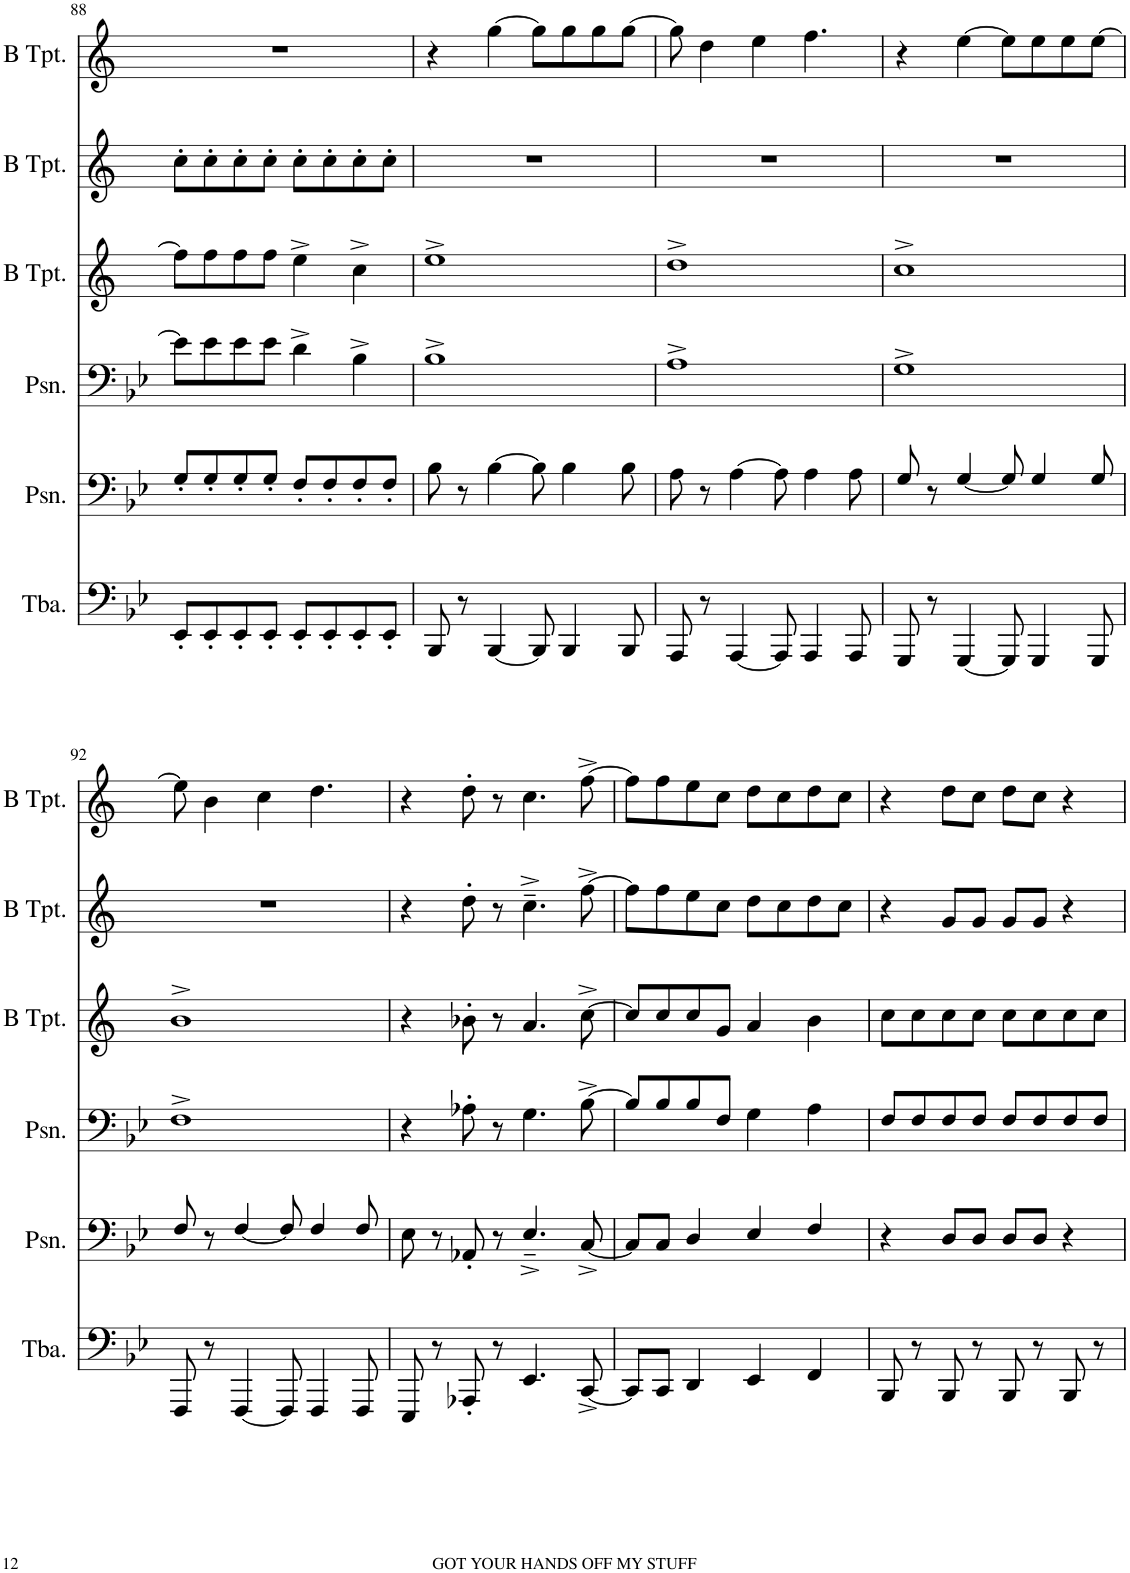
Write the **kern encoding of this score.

**kern	**kern	**kern	**kern	**kern	**kern
*part6	*part5	*part4	*part3	*part2	*part1
*staff6	*staff5	*staff4	*staff3	*staff2	*staff1
*I"Tuba	*I"Posaune	*I"Posaune	*I"Trompete in B	*I"Trompete in B	*I"Trompete in B
*I'Tba.	*I'Psn.	*I'Psn.	*	*	*
!!LO:PB:g=z
*clefF4	*clefF4	*clefF4	*clefG2	*clefG2	*clefG2
*	*	*	*Trd1c2	*Trd1c2	*Trd1c2
*k[b-e-]	*k[b-e-]	*k[b-e-]	*k[]	*k[]	*k[]
*M4/4	*M4/4	*M4/4	*M4/4	*M4/4	*M4/4
=88	=88	=88	=88	=88	=88
8EE-'/L	8G'/L	8e-\L]	8ff\L]	8cc'\L	1r
8EE-'/	8G'/	8e-\	8ff\	8cc'\	.
8EE-'/	8G'/	8e-\	8ff\	8cc'\	.
8EE-'/J	8G'/J	8e-\J	8ff\J	8cc'\J	.
8EE-'/L	8F'/L	4d^\	4ee^\	8cc'\L	.
8EE-'/	8F'/	.	.	8cc'\	.
8EE-'/	8F'/	4B-^\	4cc^\	8cc'\	.
8EE-'/J	8F'/J	.	.	8cc'\J	.
=89	=89	=89	=89	=89	=89
8BBB-/	8B-\	1B-^	1ee^	1r	4r
8r	8r	.	.	.	.
[<4BBB-/	[>4B-\	.	.	.	[4gg\
8BBB-/]	8B-\]	.	.	.	8gg\L]
4BBB-/	4B-\	.	.	.	8gg\
.	.	.	.	.	8gg\
8BBB-/	8B-\	.	.	.	[8gg\J
=90	=90	=90	=90	=90	=90
8AAA/	8A\	1A^	1dd^	1r	8gg\]
8r	8r	.	.	.	4dd\
[<4AAA/	[>4A\	.	.	.	.
.	.	.	.	.	4ee\
8AAA/]	8A\]	.	.	.	.
4AAA/	4A\	.	.	.	4.ff\
8AAA/	8A\	.	.	.	.
=91	=91	=91	=91	=91	=91
8GGG/	8G/	1G^	1cc^	1r	4r
8r	8r	.	.	.	.
[<4GGG/	[<4G/	.	.	.	[>4ee\
8GGG/]	8G/]	.	.	.	8ee\L]
4GGG/	4G/	.	.	.	8ee\
.	.	.	.	.	8ee\
8GGG/	8G/	.	.	.	[>8ee\J
!!LO:LB:g=z
=92	=92	=92	=92	=92	=92
8FFF/	8F/	1F^	1b^	1r	8ee\]
8r	8r	.	.	.	4b\
[<4FFF/	[<4F/	.	.	.	.
.	.	.	.	.	4cc\
8FFF/]	8F/]	.	.	.	.
4FFF/	4F/	.	.	.	4.dd\
8FFF/	8F/	.	.	.	.
=93	=93	=93	=93	=93	=93
8EEE-/	8E-\	4r	4r	4r	4r
8r	8r	.	.	.	.
8AAA-X'/	8AA-X'/	8A-X'\	8b-X'\	8dd'\	8dd'\
8r	8r	8r	8r	8r	8r
4.EE-/	4.E-~^/	4.G\	4.a/	4.cc~^\	4.cc\
[<8CC^/	[<8C^/	[>8B-^\	[>8cc^\	[8ff^\	[>8ff^\
=94	=94	=94	=94	=94	=94
8CC/L]	8C/L]	8B-/L]	8cc/L]	8ff\L]	8ff\L]
8CC/J	8C/J	8B-/	8cc/	8ff\	8ff\
4DD/	4D/	8B-/	8cc/	8ee\	8ee\
.	.	8F/J	8g/J	8cc\J	8cc\J
4EE-/	4E-/	4G\	4a/	8dd\L	8dd\L
.	.	.	.	8cc\	8cc\
4FF/	4F/	4A\	4b\	8dd\	8dd\
.	.	.	.	8cc\J	8cc\J
=95	=95	=95	=95	=95	=95
8BBB-/	4r	8F/L	8cc\L	4r	4r
8r	.	8F/	8cc\	.	.
8BBB-/	8D/L	8F/	8cc\	8g/L	8dd\L
8r	8D/J	8F/J	8cc\J	8g/J	8cc\J
8BBB-/	8D/L	8F/L	8cc\L	8g/L	8dd\L
8r	8D/J	8F/	8cc\	8g/J	8cc\J
8BBB-/	4r	8F/	8cc\	4r	4r
8r	.	8F/J	8cc\J	.	.
=	=	=	=	=	=
*-	*-	*-	*-	*-	*-
